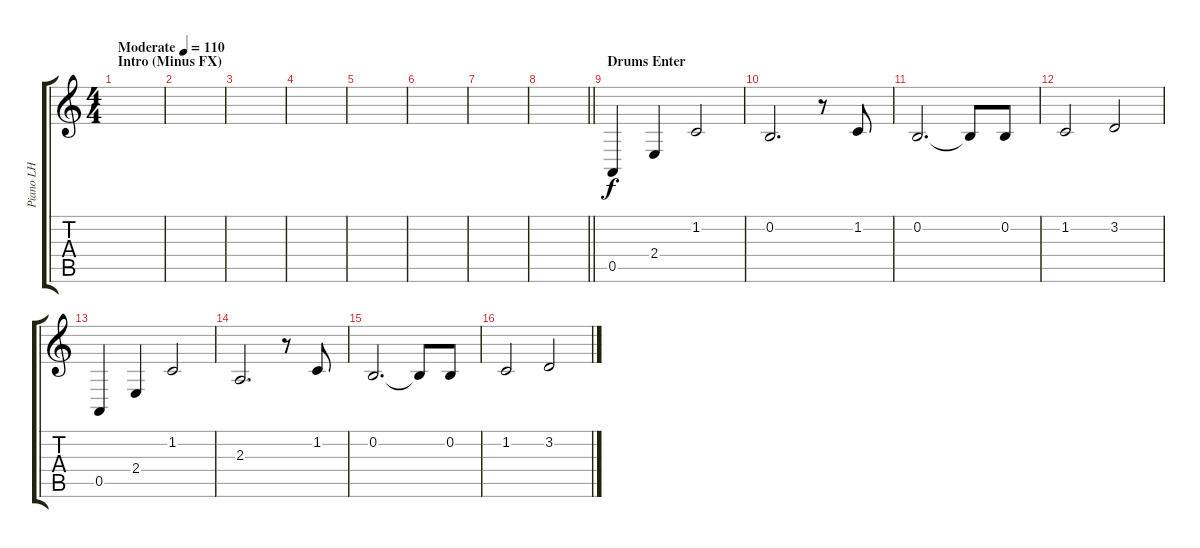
\track ("Piano LH" "Piano LH") {instrument acousticgrandpiano}
\staff {score tabs}
\tuning (E4 B3 G3 D3 A2 E2) {hide}
\ts (4 4)
\section ("" "Intro (Minus FX)")
\tempo (110 "Moderate")
\clef g2
\ks c
|
|
|
|
|
|
|
\barLineRight lightlight
|
\section ("" "Drums Enter")
0.5.4 2.4.4 1.2.2 |
0.2.2{d} r.8 1.2.8 |
0.2.2{d} 0.2{t}.8 0.2.8 |
1.2.2 3.2.2 |
0.5.4 2.4.4 1.2.2 |
2.3.2{d} r.8 1.2.8 |
0.2.2{d} 0.2{t}.8 0.2.8 |
1.2.2 3.2.2
